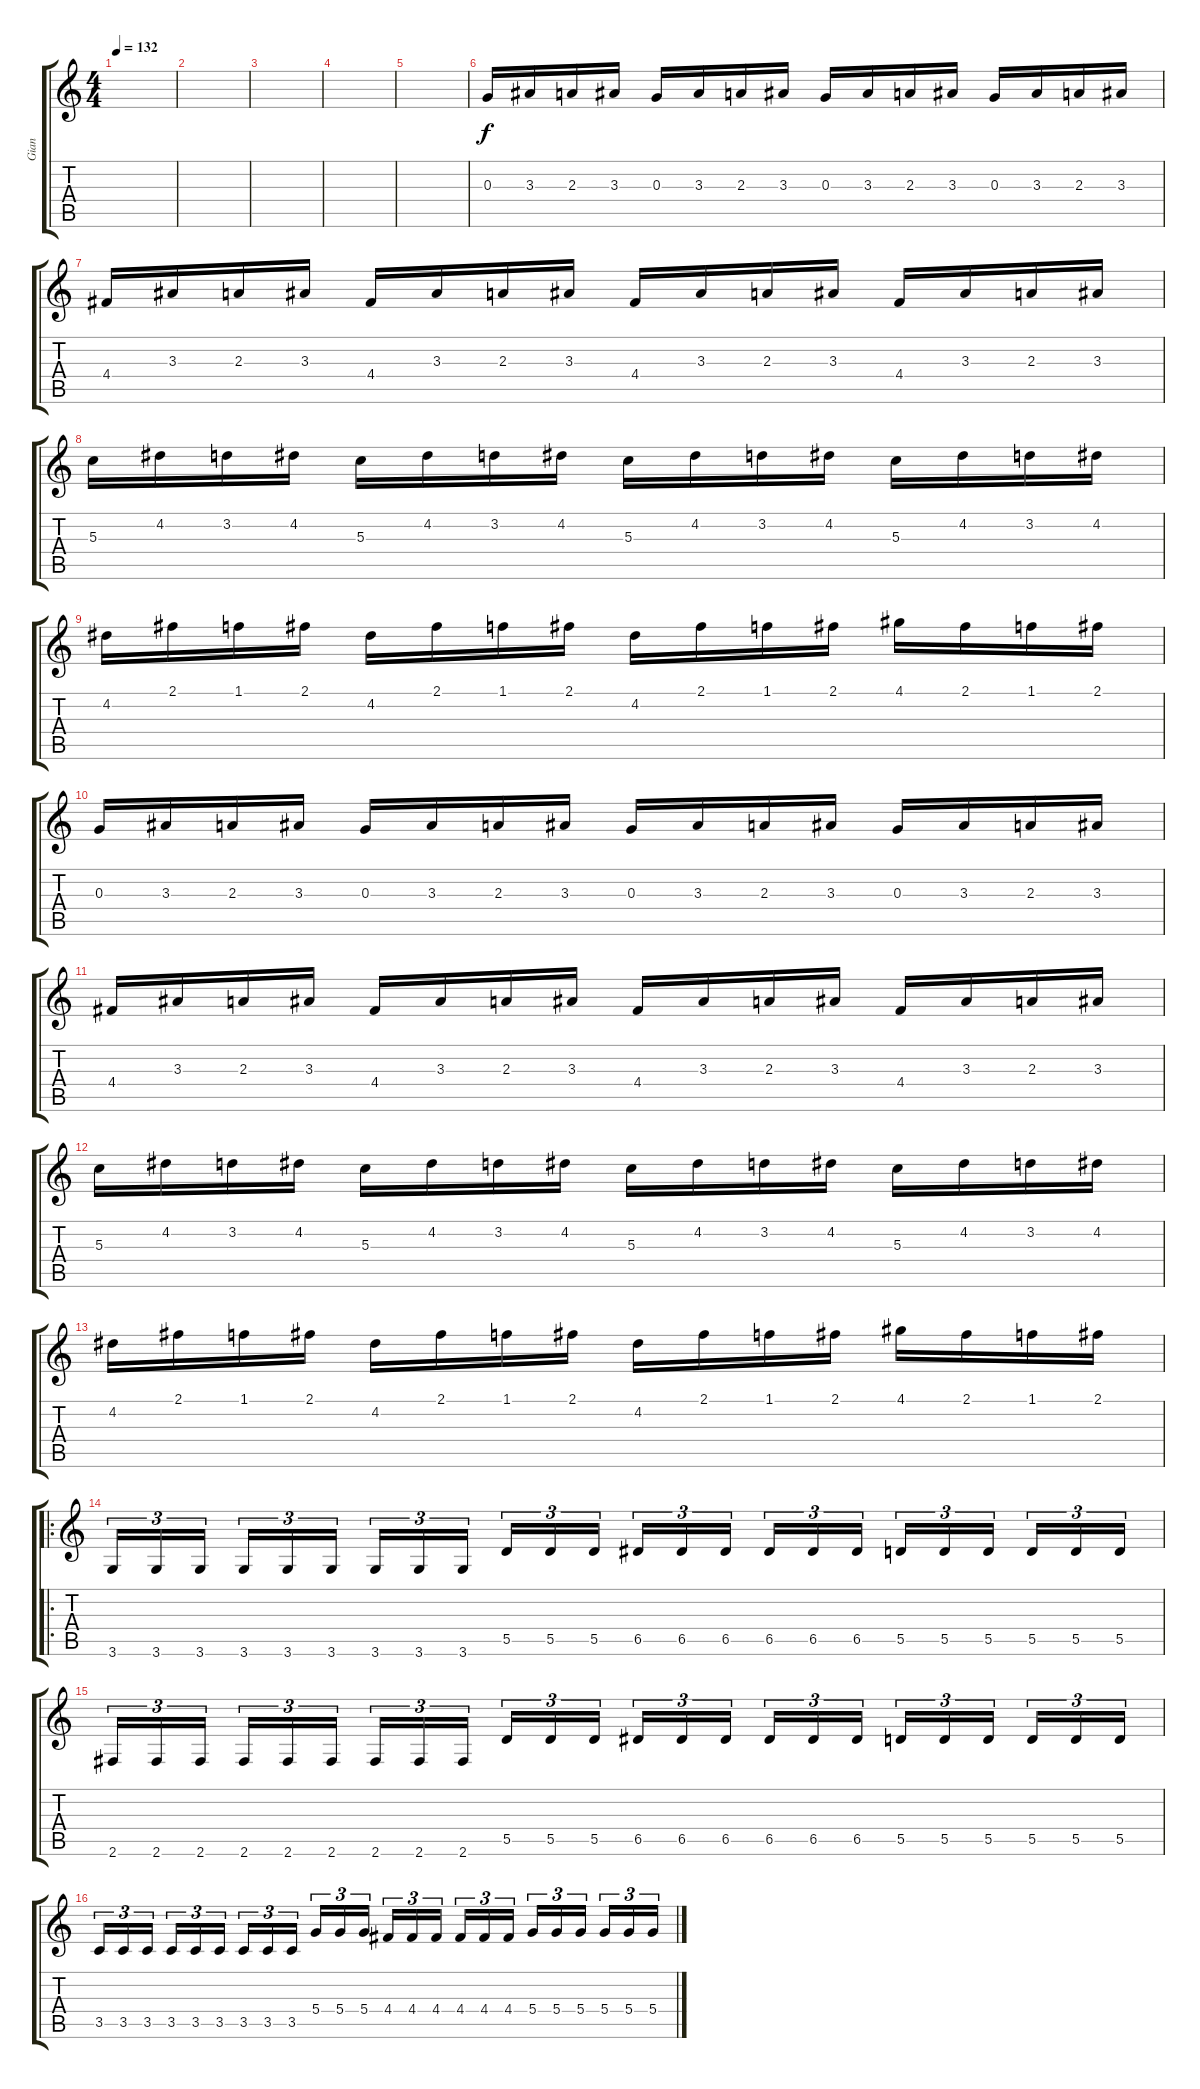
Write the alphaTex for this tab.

\track ("Gian" "Gian") {instrument distortionguitar}
\staff {score tabs}
\tuning (E4 B3 G3 D3 A2 E2) {hide}
\ts (4 4)
\tempo 132
\clef g2
\ks c
|
|
|
|
|
0.3.16 3.3.16 2.3.16 3.3.16 0.3.16 3.3.16 2.3.16 3.3.16 0.3.16 3.3.16 2.3.16 3.3.16 0.3.16 3.3.16 2.3.16 3.3.16 |
4.4.16 3.3.16 2.3.16 3.3.16 4.4.16 3.3.16 2.3.16 3.3.16 4.4.16 3.3.16 2.3.16 3.3.16 4.4.16 3.3.16 2.3.16 3.3.16 |
5.3.16 4.2.16 3.2.16 4.2.16 5.3.16 4.2.16 3.2.16 4.2.16 5.3.16 4.2.16 3.2.16 4.2.16 5.3.16 4.2.16 3.2.16 4.2.16 |
4.2.16 2.1.16 1.1.16 2.1.16 4.2.16 2.1.16 1.1.16 2.1.16 4.2.16 2.1.16 1.1.16 2.1.16 4.1.16 2.1.16 1.1.16 2.1.16 |
0.3.16 3.3.16 2.3.16 3.3.16 0.3.16 3.3.16 2.3.16 3.3.16 0.3.16 3.3.16 2.3.16 3.3.16 0.3.16 3.3.16 2.3.16 3.3.16 |
4.4.16 3.3.16 2.3.16 3.3.16 4.4.16 3.3.16 2.3.16 3.3.16 4.4.16 3.3.16 2.3.16 3.3.16 4.4.16 3.3.16 2.3.16 3.3.16 |
5.3.16 4.2.16 3.2.16 4.2.16 5.3.16 4.2.16 3.2.16 4.2.16 5.3.16 4.2.16 3.2.16 4.2.16 5.3.16 4.2.16 3.2.16 4.2.16 |
4.2.16 2.1.16 1.1.16 2.1.16 4.2.16 2.1.16 1.1.16 2.1.16 4.2.16 2.1.16 1.1.16 2.1.16 4.1.16 2.1.16 1.1.16 2.1.16 |
\ro
3.6.16{tu (3 2)} 3.6.16{tu (3 2)} 3.6.16{tu (3 2)} 3.6.16{tu (3 2)} 3.6.16{tu (3 2)} 3.6.16{tu (3 2)} 3.6.16{tu (3 2)} 3.6.16{tu (3 2)} 3.6.16{tu (3 2)} 5.5.16{tu (3 2)} 5.5.16{tu (3 2)} 5.5.16{tu (3 2)} 6.5.16{tu (3 2)} 6.5.16{tu (3 2)} 6.5.16{tu (3 2)} 6.5.16{tu (3 2)} 6.5.16{tu (3 2)} 6.5.16{tu (3 2)} 5.5.16{tu (3 2)} 5.5.16{tu (3 2)} 5.5.16{tu (3 2)} 5.5.16{tu (3 2)} 5.5.16{tu (3 2)} 5.5.16{tu (3 2)} |
2.6.16{tu (3 2)} 2.6.16{tu (3 2)} 2.6.16{tu (3 2)} 2.6.16{tu (3 2)} 2.6.16{tu (3 2)} 2.6.16{tu (3 2)} 2.6.16{tu (3 2)} 2.6.16{tu (3 2)} 2.6.16{tu (3 2)} 5.5.16{tu (3 2)} 5.5.16{tu (3 2)} 5.5.16{tu (3 2)} 6.5.16{tu (3 2)} 6.5.16{tu (3 2)} 6.5.16{tu (3 2)} 6.5.16{tu (3 2)} 6.5.16{tu (3 2)} 6.5.16{tu (3 2)} 5.5.16{tu (3 2)} 5.5.16{tu (3 2)} 5.5.16{tu (3 2)} 5.5.16{tu (3 2)} 5.5.16{tu (3 2)} 5.5.16{tu (3 2)} |
3.5.16{tu (3 2)} 3.5.16{tu (3 2)} 3.5.16{tu (3 2)} 3.5.16{tu (3 2)} 3.5.16{tu (3 2)} 3.5.16{tu (3 2)} 3.5.16{tu (3 2)} 3.5.16{tu (3 2)} 3.5.16{tu (3 2)} 5.4.16{tu (3 2)} 5.4.16{tu (3 2)} 5.4.16{tu (3 2)} 4.4.16{tu (3 2)} 4.4.16{tu (3 2)} 4.4.16{tu (3 2)} 4.4.16{tu (3 2)} 4.4.16{tu (3 2)} 4.4.16{tu (3 2)} 5.4.16{tu (3 2)} 5.4.16{tu (3 2)} 5.4.16{tu (3 2)} 5.4.16{tu (3 2)} 5.4.16{tu (3 2)} 5.4.16{tu (3 2)}
